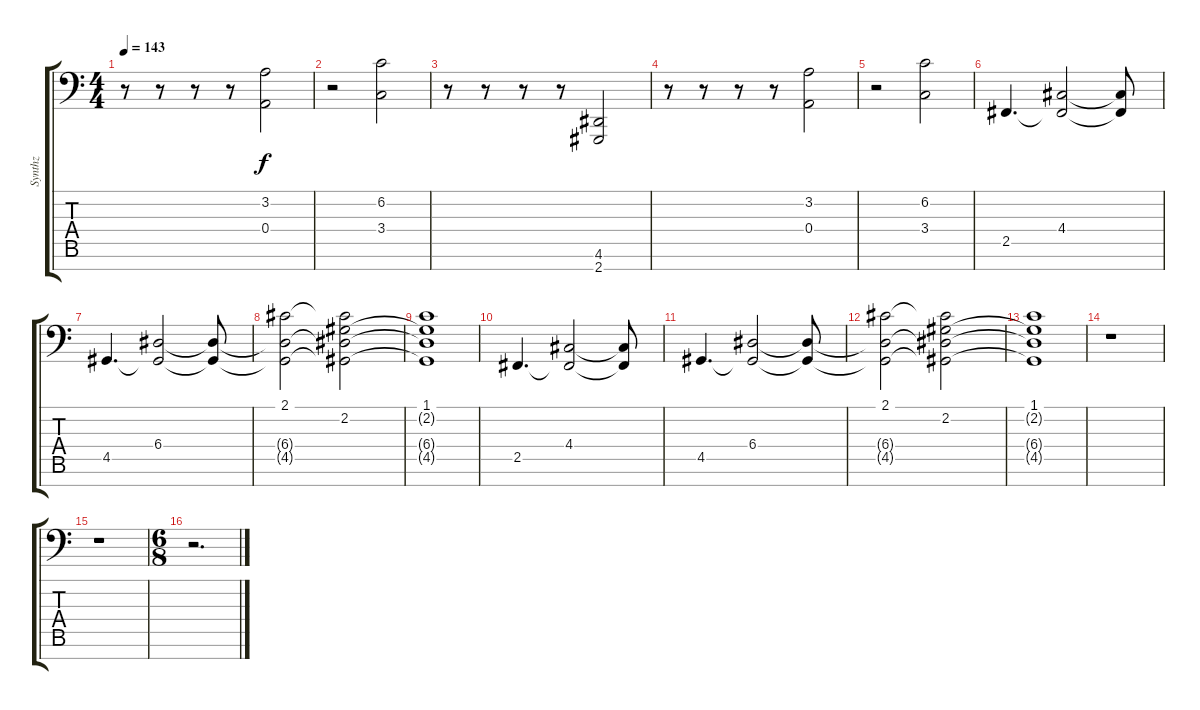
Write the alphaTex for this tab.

\track ("Synthz" "Synthz") {instrument stringensemble1}
\staff {score tabs}
\tuning (B3 Gb3 D3 A2 E2 B1 Gb1) {hide}
\ts (4 4)
\tempo 143
\clef f4
\ks c
r.8{dy f} r.8 r.8 r.8 (3.2 0.4).2 |
r.2 (6.2 3.4).2 |
r.8 r.8 r.8 r.8 (4.6 2.7).2 |
r.8 r.8 r.8 r.8 (3.2 0.4).2 |
r.2 (6.2 3.4).2 |
2.5.4{d} (4.4 2.5{t}).2 (4.4{t} 2.5{t}).8 |
4.5.4{d} (6.4 4.5{t}).2 (6.4{t} 4.5{t}).8 |
(2.1 6.4{t} 4.5{t}).2 (2.1{t} 2.2 6.4{t} 4.5{t}).2 |
(1.1 2.2{t} 6.4{t} 4.5{t}).1 |
2.5.4{d} (4.4 2.5{t}).2 (4.4{t} 2.5{t}).8 |
4.5.4{d} (6.4 4.5{t}).2 (6.4{t} 4.5{t}).8 |
(2.1 6.4{t} 4.5{t}).2 (2.1{t} 2.2 6.4{t} 4.5{t}).2 |
(1.1 2.2{t} 6.4{t} 4.5{t}).1 |
r.1 |
r.1 |
\ts (6 8)
r.2{d}
